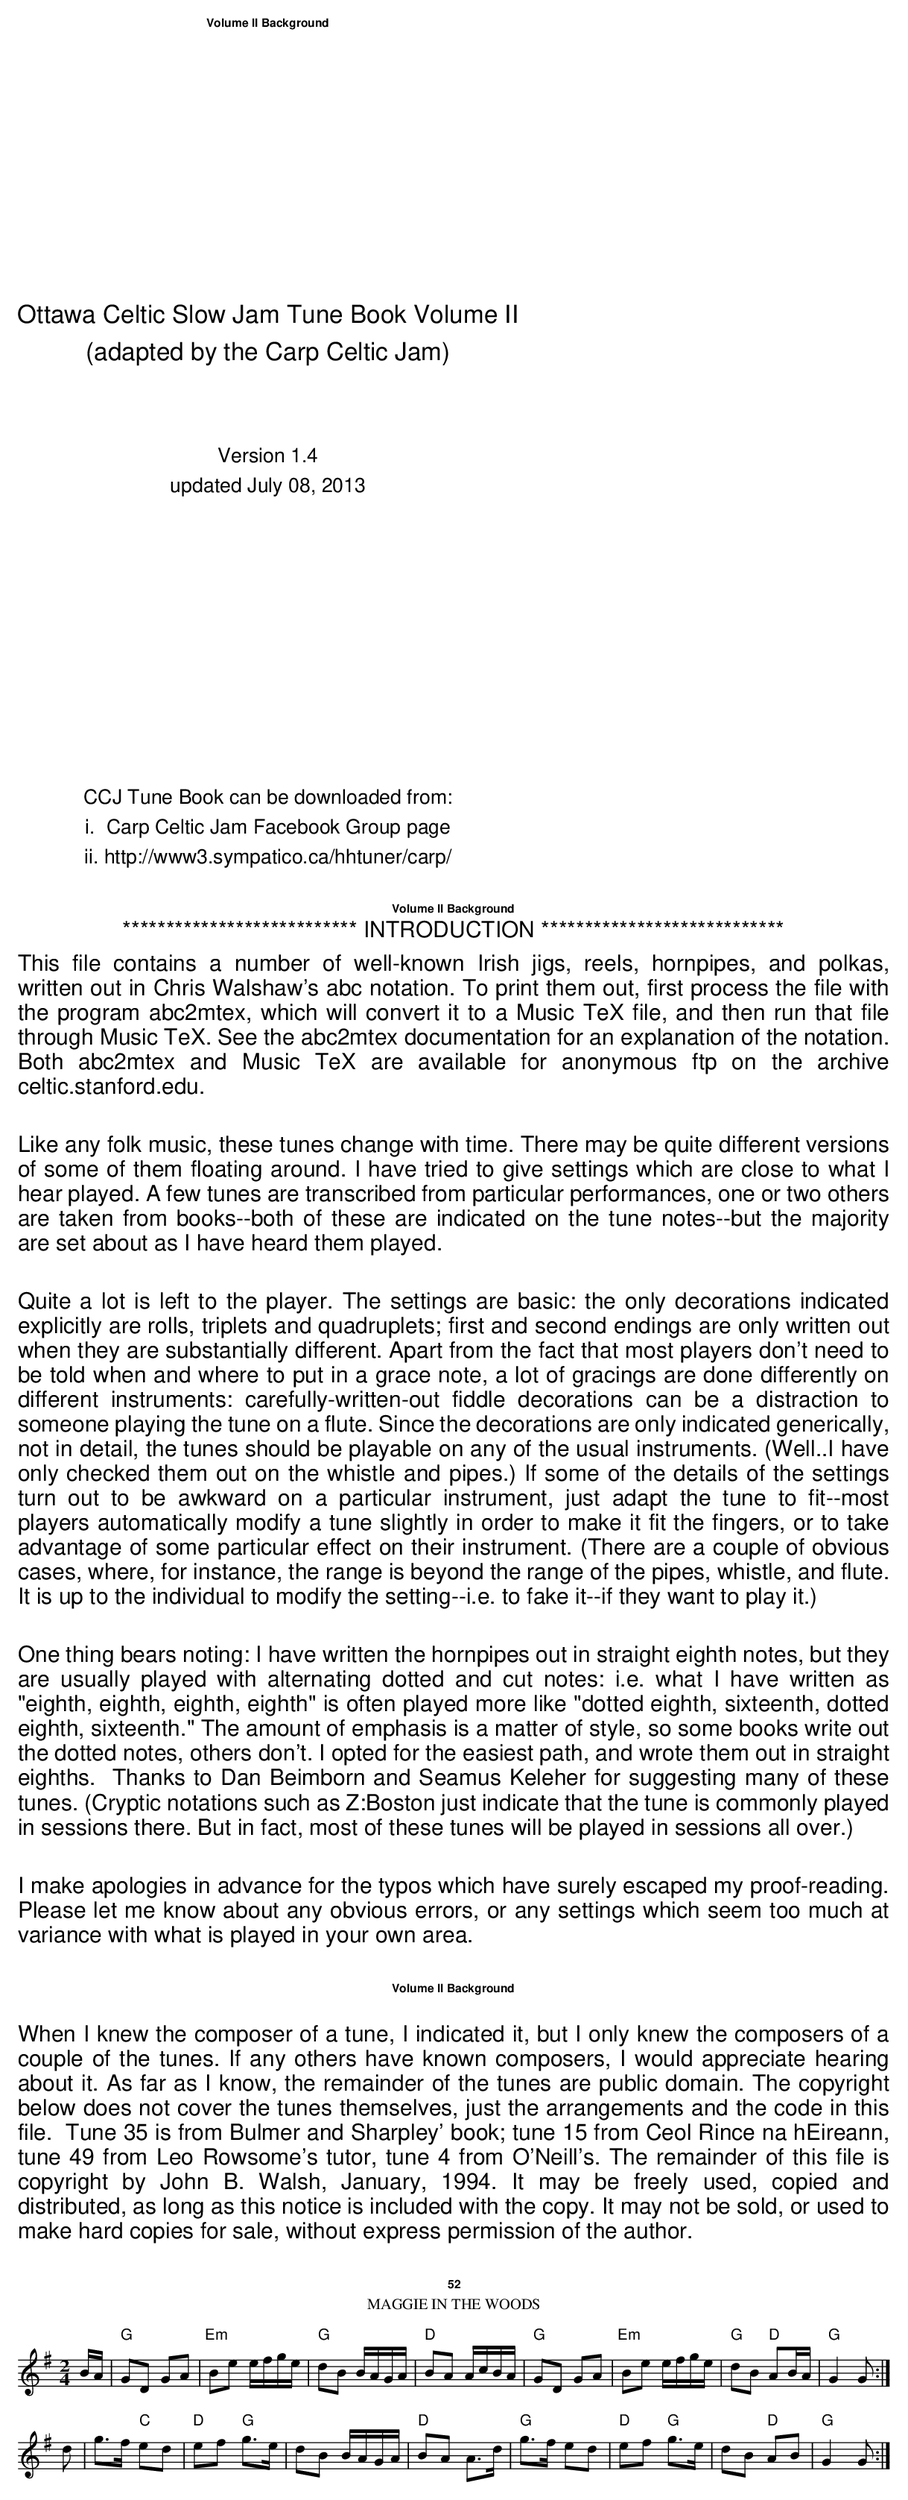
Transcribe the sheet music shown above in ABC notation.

X:1
T:Maggie in the Woods
M:2/4
E:10
K:G
Q:1/4=60
BA|"G"G2D2 G2A2|"Em"B2e2 efge|"G"d2B2 BAGA|"D"B2A2 AcBA|\
"G" G2D2 G2A2|"Em"B2e2 efge|"G"d2B2 "D"A2BA|"G"G4 G2:|
d2|g3f "C"e2d2|"D"e2f2 "G"g3e| d2B2 BAGA|"D"B2A2 A3d|"G"g3f e2d2|\
"D"e2f2 "G"g3e|d2B2 "D"A2B2|"G"G4 G2:|
